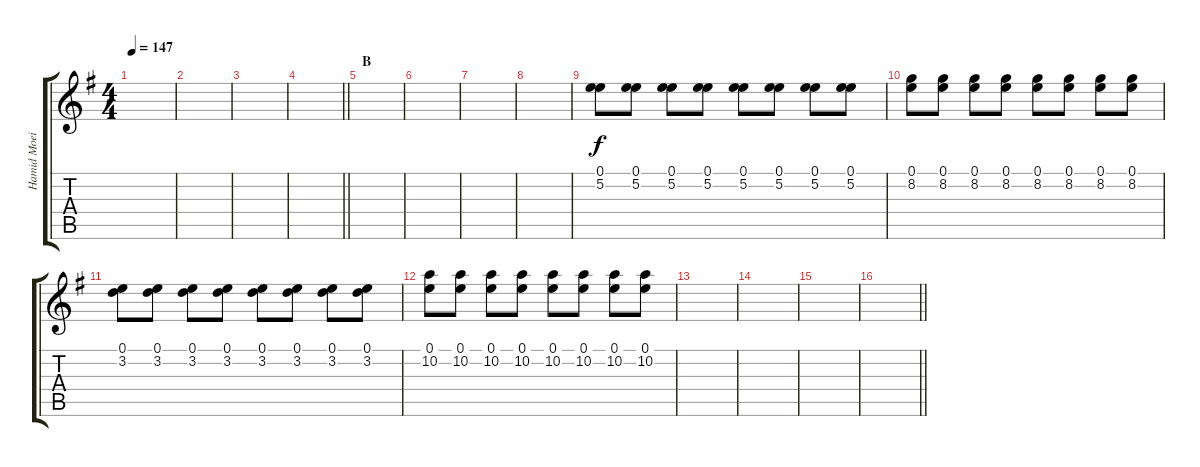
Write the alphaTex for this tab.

\track ("Hamid Moeini" "Hamid Moei") {instrument distortionguitar}
\staff {score tabs}
\tuning (E4 B3 G3 D3 A2 E2) {hide}
\ts (4 4)
\tempo 147
\clef g2
\ks eminor
|
|
|
\barLineRight lightlight
|
\section ("" "B")
|
|
|
|
(0.1 5.2).8 (0.1 5.2).8 (0.1 5.2).8 (0.1 5.2).8 (0.1 5.2).8 (0.1 5.2).8 (0.1 5.2).8 (0.1 5.2).8 |
(0.1 8.2).8 (0.1 8.2).8 (0.1 8.2).8 (0.1 8.2).8 (0.1 8.2).8 (0.1 8.2).8 (0.1 8.2).8 (0.1 8.2).8 |
(0.1 3.2).8 (0.1 3.2).8 (0.1 3.2).8 (0.1 3.2).8 (0.1 3.2).8 (0.1 3.2).8 (0.1 3.2).8 (0.1 3.2).8 |
(0.1 10.2).8 (0.1 10.2).8 (0.1 10.2).8 (0.1 10.2).8 (0.1 10.2).8 (0.1 10.2).8 (0.1 10.2).8 (0.1 10.2).8 |
|
|
|
\barLineRight lightlight
